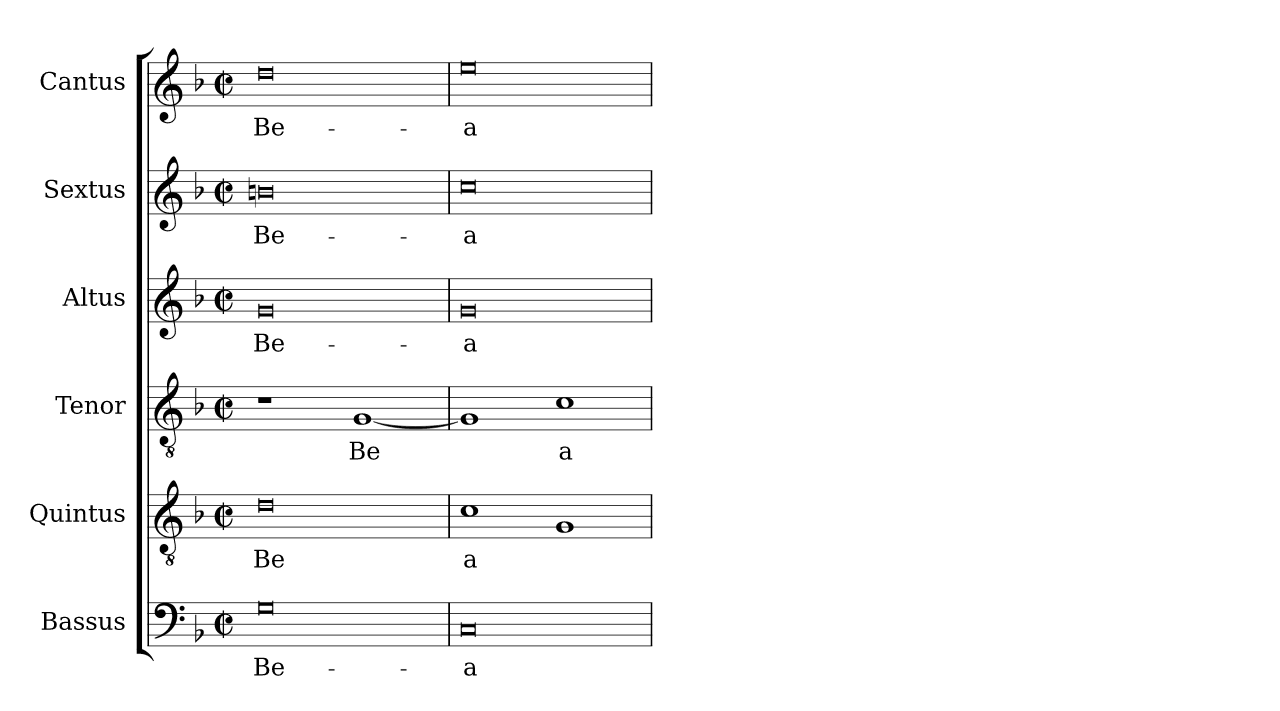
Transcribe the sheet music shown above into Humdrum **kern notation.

**kern	**text	**kern	**text	**kern	**text	**kern	**text	**kern	**text	**kern	**text
*part6	*part6	*part5	*part5	*part4	*part4	*part3	*part3	*part2	*part2	*part1	*part1
*staff6	*staff6	*staff5	*staff5	*staff4	*staff4	*staff3	*staff3	*staff2	*staff2	*staff1	*staff1
*I"Bassus	*	*I"Quintus	*	*I"Tenor	*	*I"Altus	*	*I"Sextus	*	*I"Cantus	*
*I'B	*	*I'Q	*	*I'T	*	*I'A	*	*I'S	*	*I'C	*
!!LO:PB:g=z
*stria5	*	*stria5	*	*stria5	*	*stria5	*	*stria5	*	*stria5	*
*clefF4	*	*clefGv2	*	*clefGv2	*	*clefG2	*	*clefG2	*	*clefG2	*
*k[b-]	*	*k[b-]	*	*k[b-]	*	*k[b-]	*	*k[b-]	*	*k[b-]	*
*F:	*	*F:	*	*F:	*	*F:	*	*F:	*	*F:	*
*M2/2	*	*M2/2	*	*M2/2	*	*M2/2	*	*M2/2	*	*M2/2	*
*met(c|)	*	*met(c|)	*	*met(c|)	*	*met(c|)	*	*met(c|)	*	*met(c|)	*
=1	=1	=1	=1	=1	=1	=1	=1	=1	=1	=1	=1
!	!LO:LY:b:cj	!	!LO:LY:b:cj	!	!	!	!LO:LY:b:cj	!	!LO:LY:b:cj	!	!LO:LY:b:cj
0G	Be-	0d	Be	1r	.	0g	Be-	0bn	Be-	0dd	Be-
!	!	!	!	!	!LO:LY:b:cj	!	!	!	!	!	!
.	.	.	.	[<1G	Be	.	.	.	.	.	.
=2	=2	=2	=2	=2	=2	=2	=2	=2	=2	=2	=2
!	!LO:LY:b:cj	!	!LO:LY:b:cj	!	!LO:LY:b:cj	!	!LO:LY:b:cj	!	!LO:LY:b:cj	!	!LO:LY:b:cj
0C	-a-	1c	a	1G]	.	0g	-a-	0cc	-a-	0ee	-a-
!	!	!	!LO:LY:b:cj	!	!LO:LY:b:cj	!	!	!	!	!	!
.	.	1G	.	1c	a	.	.	.	.	.	.
=	=	=	=	=	=	=	=	=	=	=	=
*-	*-	*-	*-	*-	*-	*-	*-	*-	*-	*-	*-
